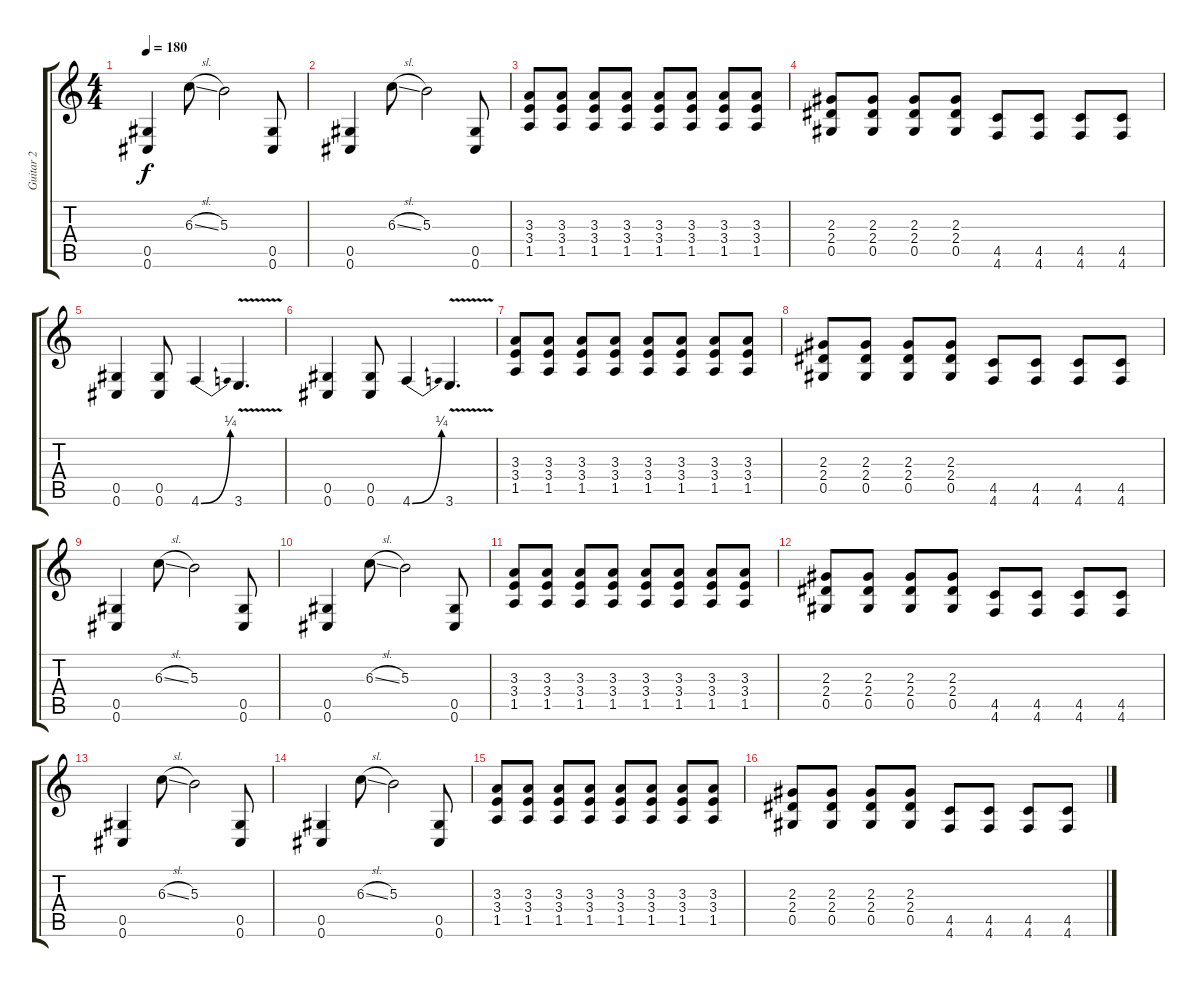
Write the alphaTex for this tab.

\track ("Guitar 2" "Guitar 2") {instrument overdrivenguitar}
\staff {score tabs}
\tuning (Eb4 Bb3 Gb3 Db3 Ab2 Db2) {hide}
\ts (4 4)
\tempo 180
\clef g2
\ks c
(0.5 0.6).4{dy f} 6.3{sl}.8 5.3.2 (0.5 0.6).8 |
(0.5 0.6).4 6.3{sl}.8 5.3.2 (0.5 0.6).8 |
(3.3 3.4 1.5).8 (3.3 3.4 1.5).8 (3.3 3.4 1.5).8 (3.3 3.4 1.5).8 (3.3 3.4 1.5).8 (3.3 3.4 1.5).8 (3.3 3.4 1.5).8 (3.3 3.4 1.5).8 |
(2.3 2.4 0.5).8 (2.3 2.4 0.5).8 (2.3 2.4 0.5).8 (2.3 2.4 0.5).8 (4.5 4.6).8 (4.5 4.6).8 (4.5 4.6).8 (4.5 4.6).8 |
(0.5 0.6).4 (0.5 0.6).8 4.6{be (bend 0 0 60 1)}.4 3.6{v}.4{d} |
(0.5 0.6).4 (0.5 0.6).8 4.6{be (bend 0 0 60 1)}.4 3.6{v}.4{d} |
(3.3 3.4 1.5).8 (3.3 3.4 1.5).8 (3.3 3.4 1.5).8 (3.3 3.4 1.5).8 (3.3 3.4 1.5).8 (3.3 3.4 1.5).8 (3.3 3.4 1.5).8 (3.3 3.4 1.5).8 |
(2.3 2.4 0.5).8 (2.3 2.4 0.5).8 (2.3 2.4 0.5).8 (2.3 2.4 0.5).8 (4.5 4.6).8 (4.5 4.6).8 (4.5 4.6).8 (4.5 4.6).8 |
(0.5 0.6).4 6.3{sl}.8 5.3.2 (0.5 0.6).8 |
(0.5 0.6).4 6.3{sl}.8 5.3.2 (0.5 0.6).8 |
(3.3 3.4 1.5).8 (3.3 3.4 1.5).8 (3.3 3.4 1.5).8 (3.3 3.4 1.5).8 (3.3 3.4 1.5).8 (3.3 3.4 1.5).8 (3.3 3.4 1.5).8 (3.3 3.4 1.5).8 |
(2.3 2.4 0.5).8 (2.3 2.4 0.5).8 (2.3 2.4 0.5).8 (2.3 2.4 0.5).8 (4.5 4.6).8 (4.5 4.6).8 (4.5 4.6).8 (4.5 4.6).8 |
(0.5 0.6).4 6.3{sl}.8 5.3.2 (0.5 0.6).8 |
(0.5 0.6).4 6.3{sl}.8 5.3.2 (0.5 0.6).8 |
(3.3 3.4 1.5).8 (3.3 3.4 1.5).8 (3.3 3.4 1.5).8 (3.3 3.4 1.5).8 (3.3 3.4 1.5).8 (3.3 3.4 1.5).8 (3.3 3.4 1.5).8 (3.3 3.4 1.5).8 |
(2.3 2.4 0.5).8 (2.3 2.4 0.5).8 (2.3 2.4 0.5).8 (2.3 2.4 0.5).8 (4.5 4.6).8 (4.5 4.6).8 (4.5 4.6).8 (4.5 4.6).8
